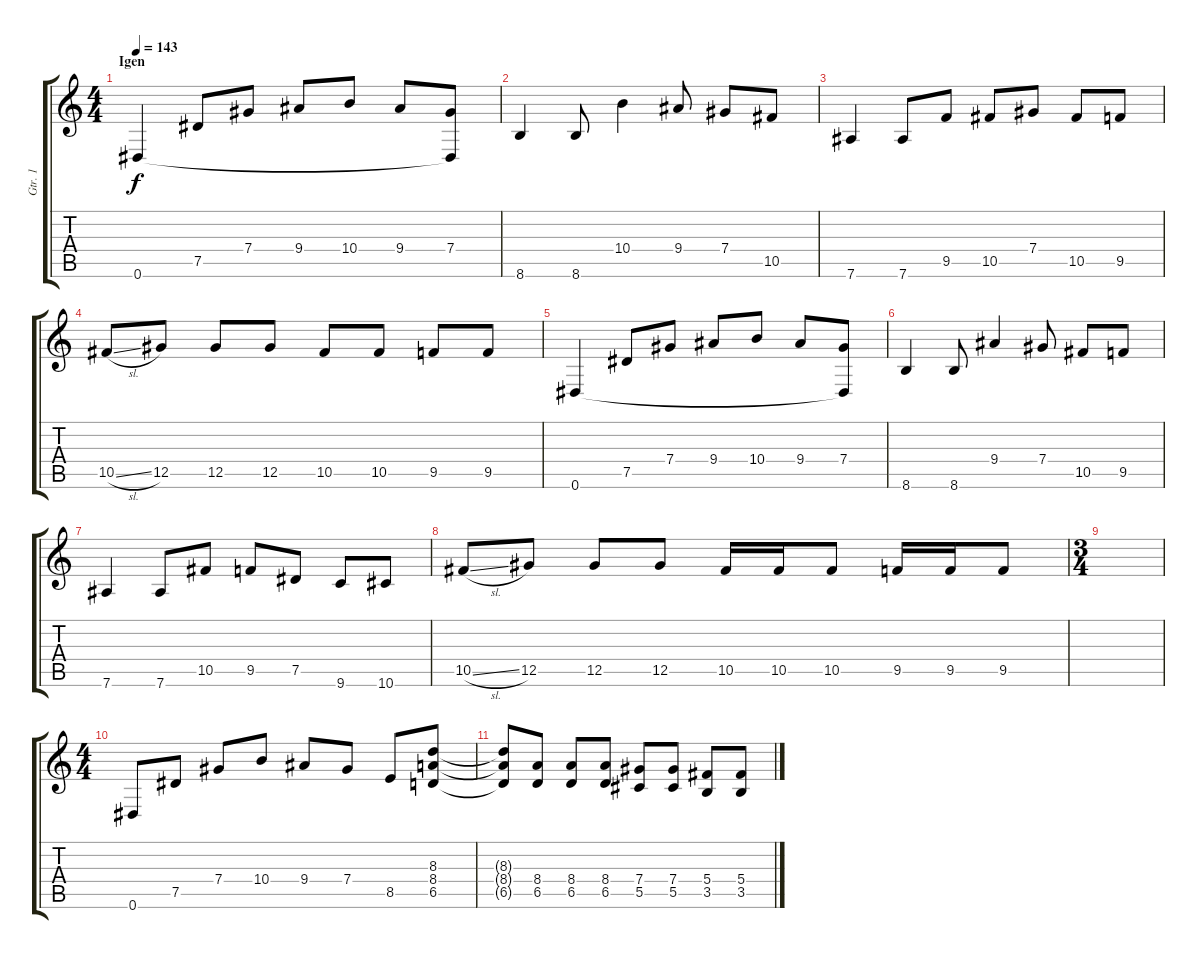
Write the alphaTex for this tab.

\track ("Gtr. 1" "Gtr. 1") {instrument distortionguitar}
\staff {score tabs}
\tuning (Eb4 Bb3 Gb3 Db3 Ab2 Eb2) {hide}
\ts (4 4)
\section ("" "Igen")
\tempo 143
\clef g2
\ks c
0.6.4{dy f} 7.5.8 7.4.8 9.4.8 10.4.8 9.4.8 (7.4 0.6{t}).8 |
8.6.4 8.6.8 10.4.4 9.4.8 7.4.8 10.5.8 |
7.6.4 7.6.8 9.5.8 10.5.8 7.4.8 10.5.8 9.5.8 |
10.5{sl}.8 12.5.8 12.5.8 12.5.8 10.5.8 10.5.8 9.5.8 9.5.8 |
0.6.4 7.5.8 7.4.8 9.4.8 10.4.8 9.4.8 (7.4 0.6{t}).8 |
8.6.4 8.6.8 9.4.4 7.4.8 10.5.8 9.5.8 |
7.6.4 7.6.8 10.5.8 9.5.8 7.5.8 9.6.8 10.6.8 |
10.5{sl}.8 12.5.8 12.5.8 12.5.8 10.5.16 10.5.16 10.5.8 9.5.16 9.5.16 9.5.8 |
\ts (3 4)
|
\ts (4 4)
0.6.8 7.5.8 7.4.8 10.4.8 9.4.8 7.4.8 8.5.8 (8.3 8.4 6.5).8 |
(8.3{t} 8.4{t} 6.5{t}).8 (8.4 6.5).8 (8.4 6.5).8 (8.4 6.5).8 (7.4 5.5).8 (7.4 5.5).8 (5.4 3.5).8 (5.4 3.5).8
